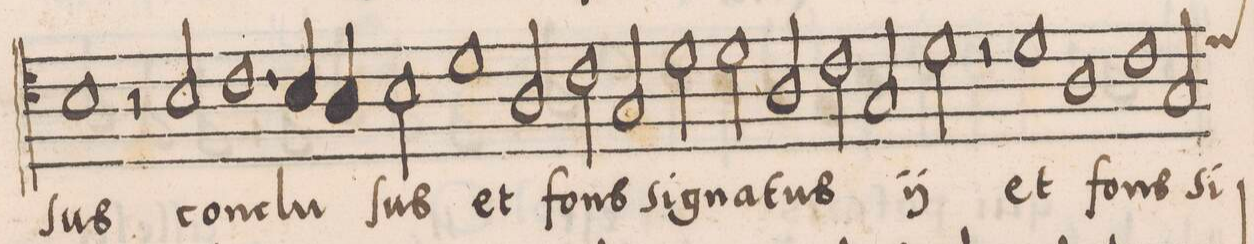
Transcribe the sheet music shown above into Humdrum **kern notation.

**kern	**text
*I"ALTVS	*
*clefC4	*
*k[]	*
*met(C)	*
*M2/1	*
1B	-ſus
2r	.
2B/	con-
=8-	=8-
1.c	-clu-
4B/	.
4A/	.
=9-	=9-
2B\	-ſus
1d	et
2A/	fons
=10-	=10-
2c\	si-
2G/	-gna-
2d\	-tus
*	*ij
2d\	et
=11-	=11-
2A/	fons
2c\	si-
2G/	-gna-
2d\	-tus
*	*Xij
=12-	=12-
2r	.
1d	et
1A\	.
=13-	=13-
1c	fons
*custos:d	*
2G/	si-
=14-	=14-
*-	*-
